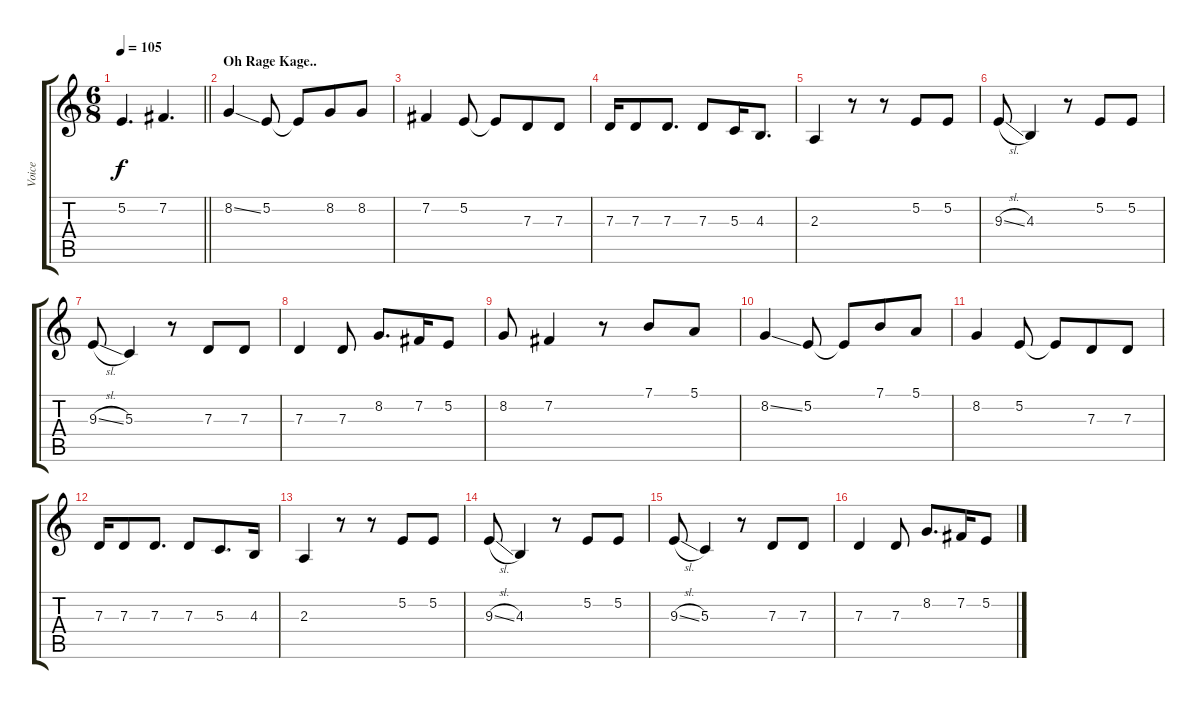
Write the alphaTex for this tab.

\track ("Voice" "Voice") {instrument stringensemble1}
\staff {score tabs}
\tuning (E4 B3 G3 D3 A2 E2) {hide}
\ts (6 8)
\tempo 105
\clef g2
\barLineRight lightlight
\ks c
5.2.4{d dy f} 7.2.4{d} |
\section ("" "Oh Rage Kage..")
8.2{ss}.4 5.2.8 5.2{t}.8 8.2.8 8.2.8 |
7.2.4 5.2.8 5.2{t}.8 7.3.8 7.3.8 |
7.3.16 7.3.8 7.3.8{d} 7.3.8 5.3.16 4.3.8{d} |
2.3.4 r.8 r.8 5.2.8 5.2.8 |
9.3{sl}.8 4.3.4 r.8 5.2.8 5.2.8 |
9.3{sl}.8 5.3.4 r.8 7.3.8 7.3.8 |
7.3.4 7.3.8 8.2.8{d} 7.2.16 5.2.8 |
8.2.8 7.2.4 r.8 7.1.8 5.1.8 |
8.2{ss}.4 5.2.8 5.2{t}.8 7.1.8 5.1.8 |
8.2.4 5.2.8 5.2{t}.8 7.3.8 7.3.8 |
7.3.16 7.3.8 7.3.8{d} 7.3.8 5.3.8{d} 4.3.16 |
2.3.4 r.8 r.8 5.2.8 5.2.8 |
9.3{sl}.8 4.3.4 r.8 5.2.8 5.2.8 |
9.3{sl}.8 5.3.4 r.8 7.3.8 7.3.8 |
7.3.4 7.3.8 8.2.8{d} 7.2.16 5.2.8
